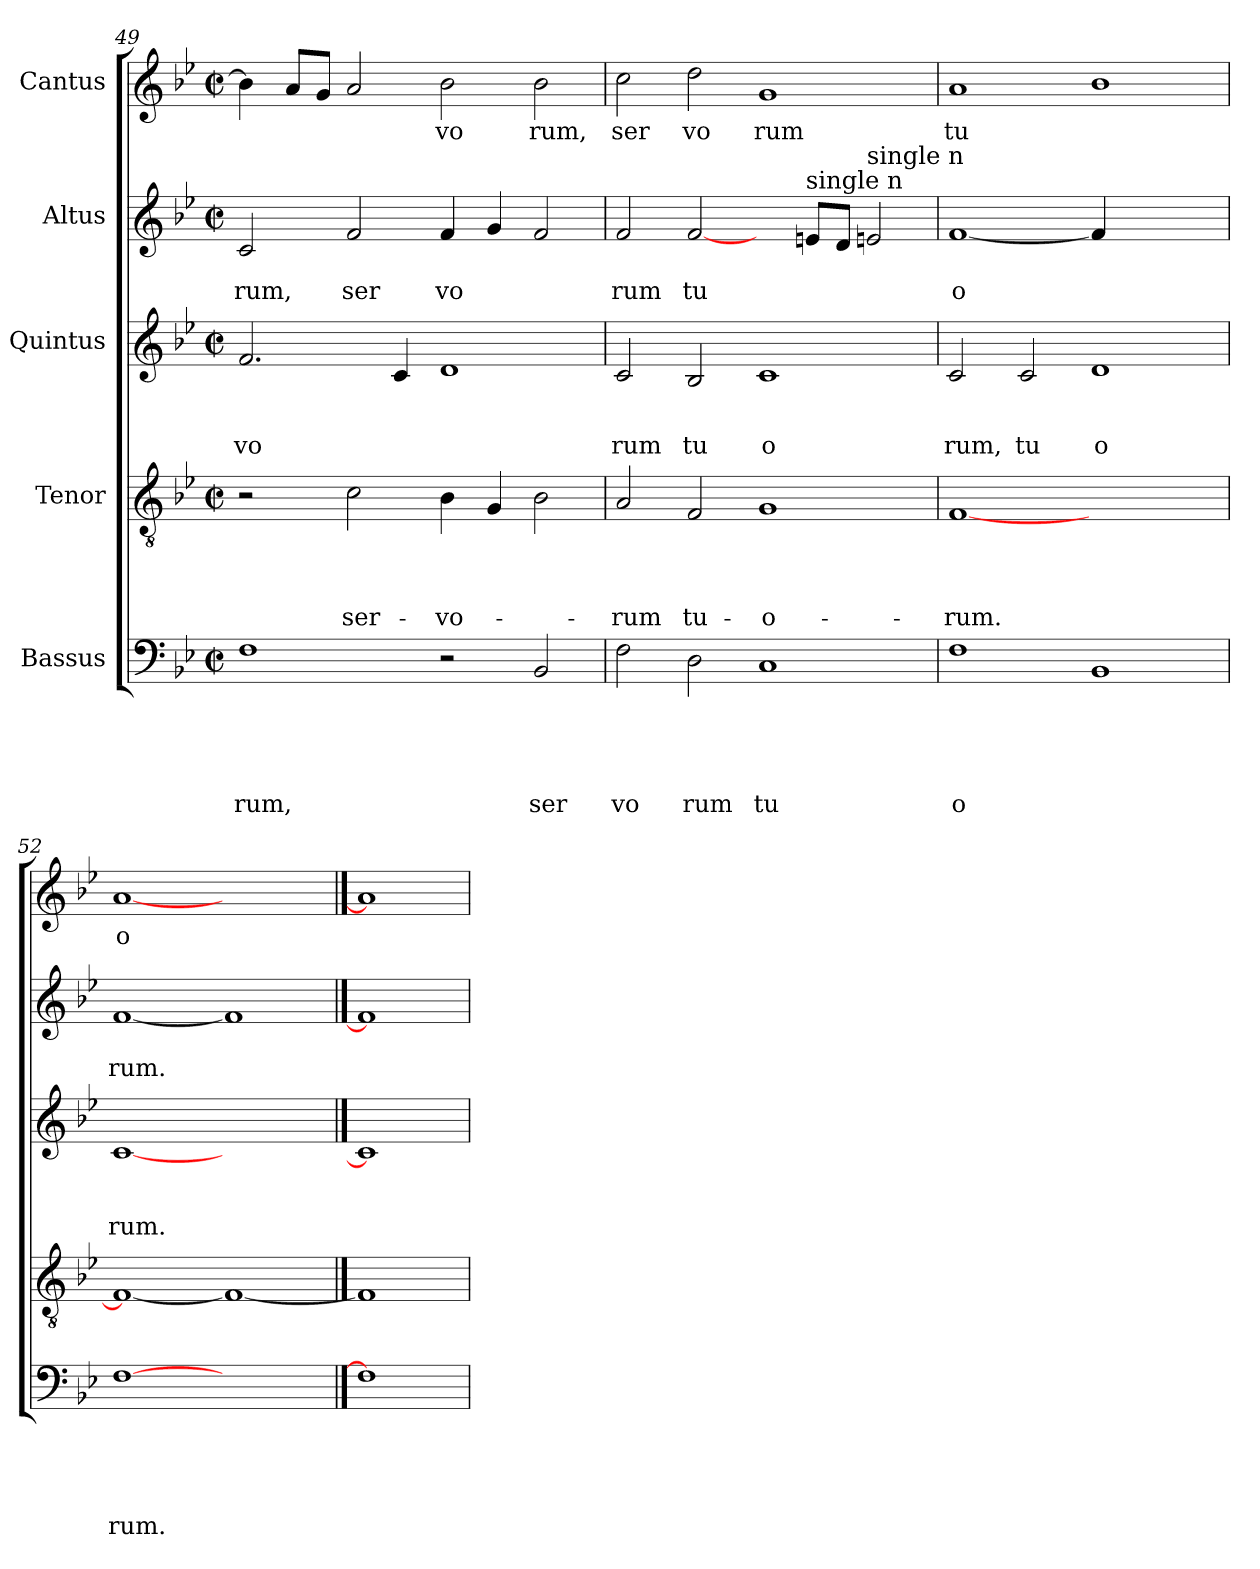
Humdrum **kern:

**kern	**text	**text	**text	**text	**text	**kern	**text	**text	**text	**text	**kern	**text	**text	**text	**kern	**text	**text	**kern	**text
*part5	*part5	*part5	*part5	*part5	*part5	*part4	*part4	*part4	*part4	*part4	*part3	*part3	*part3	*part3	*part2	*part2	*part2	*part1	*part1
*staff5	*staff5	*staff5	*staff5	*staff5	*staff5	*staff4	*staff4	*staff4	*staff4	*staff4	*staff3	*staff3	*staff3	*staff3	*staff2	*staff2	*staff2	*staff1	*staff1
*I"Bassus	*	*	*	*	*	*I"Tenor	*	*	*	*	*I"Quintus	*	*	*	*I"Altus	*	*	*I"Cantus	*
*clefF4	*	*	*	*	*	*clefGv2	*	*	*	*	*clefG2	*	*	*	*clefG2	*	*	*clefG2	*
*k[b-e-]	*	*	*	*	*	*k[b-e-]	*	*	*	*	*k[b-e-]	*	*	*	*k[b-e-]	*	*	*k[b-e-]	*
*B-:	*	*	*	*	*	*B-:	*	*	*	*	*B-:	*	*	*	*B-:	*	*	*B-:	*
*M2/2	*	*	*	*	*	*M2/2	*	*	*	*	*M2/2	*	*	*	*M2/2	*	*	*M2/2	*
*met(c|)	*	*	*	*	*	*met(c|)	*	*	*	*	*met(c|)	*	*	*	*met(c|)	*	*	*met(c|)	*
=49	=49	=49	=49	=49	=49	=49	=49	=49	=49	=49	=49	=49	=49	=49	=49	=49	=49	=49	=49
!	!	!	!	!	!LO:LY:b	!	!	!	!	!	!	!	!	!LO:LY:b	!	!	!LO:LY:b	!	!
1F	.	.	.	.	rum,	2r	.	.	.	.	2.f/	.	.	vo	2c/	.	rum,	4b-\]	.
.	.	.	.	.	.	.	.	.	.	.	.	.	.	.	.	.	.	8a/L	.
.	.	.	.	.	.	.	.	.	.	.	.	.	.	.	.	.	.	8g/J	.
!	!	!	!	!	!	!	!	!	!	!LO:LY:b	!	!	!	!	!	!	!LO:LY:b	!	!
.	.	.	.	.	.	2c\	.	.	.	ser-	.	.	.	.	2f/	.	ser	2a/	.
.	.	.	.	.	.	.	.	.	.	.	4c/	.	.	.	.	.	.	.	.
!	!	!	!	!	!	!	!	!	!	!LO:LY:b	!	!	!	!	!	!	!LO:LY:b	!	!LO:LY:b
2r	.	.	.	.	.	4B-\	.	.	.	-vo-	1d	.	.	.	4f/	.	vo	2b-\	vo
.	.	.	.	.	.	4G/	.	.	.	.	.	.	.	.	4g/	.	.	.	.
!	!	!	!	!	!LO:LY:b	!	!	!	!	!	!	!	!	!	!	!	!	!	!LO:LY:b
2BB-/	.	.	.	.	ser	2B-\	.	.	.	.	.	.	.	.	2f/	.	.	2b-\	rum,
=50	=50	=50	=50	=50	=50	=50	=50	=50	=50	=50	=50	=50	=50	=50	=50	=50	=50	=50	=50
!	!	!	!	!	!LO:LY:b	!	!	!	!	!LO:LY:b	!	!	!	!LO:LY:b	!	!	!LO:LY:b	!	!LO:LY:b
2F\	.	.	.	.	vo	2A/	.	.	.	-rum	2c/	.	.	rum	2f/	.	rum	2cc\	ser
!	!	!	!	!	!LO:LY:b	!	!	!	!	!LO:LY:b	!	!	!	!LO:LY:b	!	!	!LO:LY:b	!	!LO:LY:b
2D\	.	.	.	.	rum	2F/	.	.	.	tu-	2B-/	.	.	tu	[2f/	.	tu	2dd\	vo
!	!	!	!	!	!LO:LY:b	!	!	!	!	!LO:LY:b	!	!	!	!LO:LY:b	!	!	!	!	!LO:LY:b
1C	.	.	.	.	tu	1G	.	.	.	-o-	1c	.	.	o	4ryy	.	.	1g	rum
!	!	!	!	!	!	!	!	!	!	!	!	!	!	!	!LO:TX:a:t=single n	!	!	!	!
.	.	.	.	.	.	.	.	.	.	.	.	.	.	.	8en/L	.	.	.	.
.	.	.	.	.	.	.	.	.	.	.	.	.	.	.	8d/J	.	.	.	.
!	!	!	!	!	!	!	!	!	!	!	!	!	!	!	!LO:TX:a:t=single n	!	!	!	!
.	.	.	.	.	.	.	.	.	.	.	.	.	.	.	2en/	.	.	.	.
=51	=51	=51	=51	=51	=51	=51	=51	=51	=51	=51	=51	=51	=51	=51	=51	=51	=51	=51	=51
!	!	!	!	!	!LO:LY:b	!	!	!	!	!LO:LY:b	!	!	!	!LO:LY:b	!	!	!LO:LY:b	!	!LO:LY:b
1F	.	.	.	.	o	[<1F	.	.	.	-rum.	2c/	.	.	rum,	[1f	.	o	1a	tu
!	!	!	!	!	!	!	!	!	!	!	!	!	!	!LO:LY:b	!	!	!	!	!
.	.	.	.	.	.	.	.	.	.	.	2c/	.	.	tu	.	.	.	.	.
!	!	!	!	!	!	!	!	!	!	!	!	!	!	!LO:LY:b	!	!	!	!	!
1BB-	.	.	.	.	.	1ryy	.	.	.	.	1d	.	.	o	4f/]	.	.	1b-	.
.	.	.	.	.	.	.	.	.	.	.	.	.	.	.	2.ryy	.	.	.	.
=52	=52	=52	=52	=52	=52	=52	=52	=52	=52	=52	=52	=52	=52	=52	=52	=52	=52	=52	=52
!	!	!	!	!	!LO:LY:b	!	!	!	!	!	!	!	!	!LO:LY:b	!	!	!LO:LY:b	!	!LO:LY:b
[1F	.	.	.	.	rum.	1F_	.	.	.	.	[1c	.	.	rum.	[1f	.	rum.	[1a	o
1ryy	.	.	.	.	.	1F_	.	.	.	.	1ryy	.	.	.	1f]	.	.	1ryy	.
==53	==53	==53	==53	==53	==53	==53	==53	==53	==53	==53	==53	==53	==53	==53	==53	==53	==53	==53	==53
1F]	.	.	.	.	.	1F]	.	.	.	.	1c]	.	.	.	1f]	.	.	1a]	.
=	=	=	=	=	=	=	=	=	=	=	=	=	=	=	=	=	=	=	=
*-	*-	*-	*-	*-	*-	*-	*-	*-	*-	*-	*-	*-	*-	*-	*-	*-	*-	*-	*-
